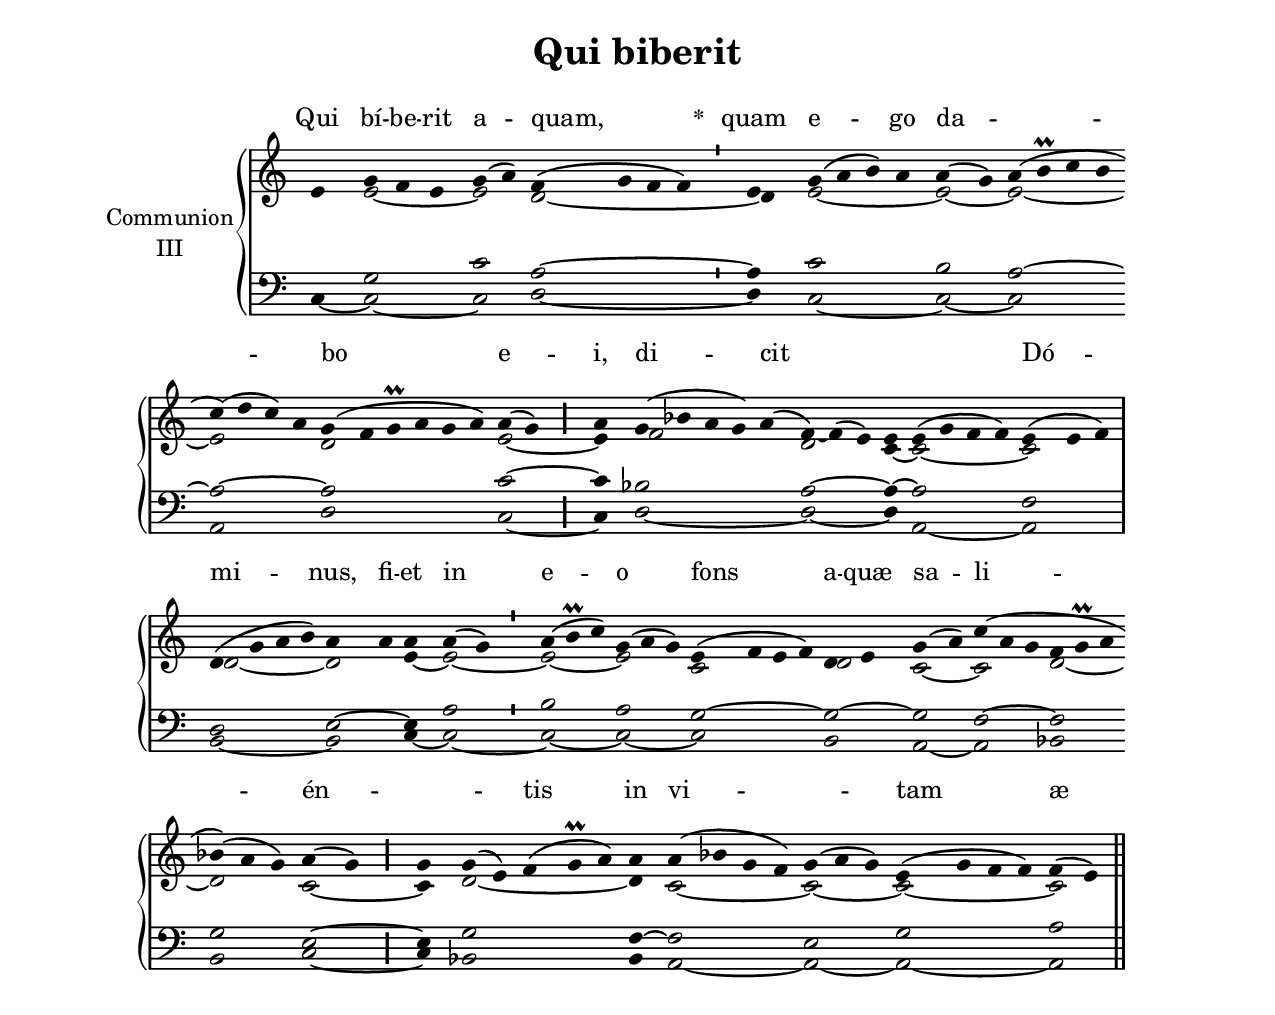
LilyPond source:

\version "2.18"
\include "gregorian.ly"
\include "noh2.ily"


%Page reference: page i.246
%(volume.page)

global = {
 \key e \phrygian
 \cadenzaOn 
}

\header {
  title = \markup \center-column {"Qui biberit" \vspace #1 }
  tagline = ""
  composer = ""
}

\paper {
 #(include-special-characters)
  oddHeaderMarkup = \markup \fill-line {
    \line {}
    \center-column {
      \on-the-fly #first-page     " "
      \on-the-fly #not-first-page "Qui biberit"
    }
    \line { \on-the-fly #print-page-number-check-first \fromproperty #'page:page-number-string }
  }
  evenHeaderMarkup = \markup \fill-line {
    \line { \on-the-fly #print-page-number-check-first \fromproperty #'page:page-number-string }
    \center-column { "Qui biberit" }
    \line {}
  }
}

chantText = \lyricmode {
Qui bí -- be -- rit a -- quam, 
\set stanza = " * " quam e -- go da -- _ _ bo e -- i, 
di -- cit _ _ Dó -- mi -- nus, 
fi -- et in e -- o fons a -- quæ sa -- li -- én -- _ _ tis 
in vi -- _ tam æ -- _ tér -- nam. }

chantMusic = {
\tieDown   e'4 g'4 f'4 e'4 g'4 ( a'4) f'4 ( g'4 f'4 f'4) \divisioMinima
 e'4 g'4 ( a'4 b'4) a'4 a'4 ( g'4) a'4 ( b'\prall c''4 b'4 \forceBreak
) c''4 ( d''4 c''4) a'4 g'4 ( f'4 g'\prall a'4 g'4 a'4) a'4 ( g'4) \divisioMaior
 a'4  g'4 ( bes'4 a'4 g'4) a'4 ( f'4) ~ f'4 ( e'4) e'4 e'4 ( g'4 f'4 f'4) e'4 ( e'4 f'4) \divisioMaxima \forceBreak

 d'4 ( g'4 a'4 b'4) a'4 a'4 a'4 a'4 ( g'4) \divisioMinima
 a'4 ( b'\prall c''4) g'4 ( a'4 g'4) e'4 ( f'4 e'4 f'4) d'4 e'4  g'4 ( a'4) c''4 ( a'4 g'4 f'4 g'\prall a'4 \forceBreak
) bes'4 ( a'4 g'4) a'4 ( g'4) \divisioMaior
 g'4 g'4 ( e'4) f'4 ( g'\prall a'4) a'4  a'4 ( bes'4 g'4 f'4) g'4 ( a'4 g'4) e'4 ( g'4 f'4 f'4) f'4 ( e'4) \finalis

}

altoMusic = {
r4 e'2*3/2 ~ e'2 d'2*4/2 ~ \divisioMinima
d'4 e'2*4/2 ~ e'2 ~ e'2*4/2 ~ e'2*4/2 d'2*6/2 e'2 ~ \divisioMaior
e'4 f'2*5/2 d'2*3/2 c'4 ~ c'2*4/2 ~ c'2*3/2 \divisioMaxima
d'2*4/2 ~ d'2 e'4 ~ e'2 ~ \divisioMinima
e'2*3/2 ~ e'2*3/2 c'2*4/2 d'2 c'2 ~ c'2*3/2 d'2*3/2 ~ d'2*3/2 c'2 ~ \divisioMaior
c'4 d'2*5/2 ~ d'4 c'2*4/2 ~ c'2*3/2 ~ c'2*4/2 ~ c'2 \finalis
}

tenorMusic = {
r4 g2*3/2 c'2 a2*4/2 ~ \divisioMinima
a4 c'2*4/2 b2 a2*4/2 ~ a2*4/2 ~ a2*6/2 c'2 ~ \divisioMaior
c'4 bes2*5/2 a2*3/2 ~ a4 ~ a2*4/2 f2*3/2 \divisioMaxima
d2*4/2 e2 ~ e4 a2 \divisioMinima
b2*3/2 a2*3/2 g2*4/2 ~ g2 ~ g2 f2*3/2 ~ f2*3/2 g2*3/2 e2 ~ \divisioMaior
e4 g2*5/2 f4 ~ f2*4/2 e2*3/2 g2*4/2 a2 \finalis
}

bassMusic = {
c4 ~ c2*3/2 ~ c2 d2*4/2 ~ \divisioMinima
d4 c2*4/2 ~ c2 ~ c2*4/2 a,2*4/2 d2*6/2 c2 ~ \divisioMaior
c4 d2*5/2 ~ d2*3/2 ~ d4 a,2*4/2 ~ a,2*3/2 \divisioMaxima
b,2*4/2 ~ b,2 c4 ~ c2 ~ \divisioMinima
c2*3/2 ~ c2*3/2 ~ c2*4/2 b,2 a,2 ~ a,2*3/2 bes,2*3/2 b,2*3/2 c2 ~ \divisioMaior
c4 bes,2*5/2 b,4 a,2*4/2 ~ a,2*3/2 ~ a,2*4/2 ~ a,2 \finalis
}

voiceLines = {
\voiceLineStyle


}

\score{
  <<
    \new GrandStaff <<
      \set GrandStaff.autoBeaming = ##f
      \set GrandStaff.instrumentName = \markup \center-column {
        "Communion"
        "III"
      }
      \new Staff = up <<
        \new Voice = "chant" {
          \voiceOne \global \chantMusic
        }
        \new Voice {
          \voiceTwo \global \altoMusic
        }
      >>

      \new Staff = down <<
        \clef bass
        \new Voice {
          \voiceOne \global \tenorMusic
        }
        \new Voice {
          \voiceTwo \global \bassMusic
        }
	\new Voice {
        \voiceThree \global \voiceLines
        }
      >>
    >>
    \new Lyrics \lyricsto chant {
      \chantText
    }
  >>
  \layout{
  }
  \midi{
    \tempo 4 = 125
  }
}
